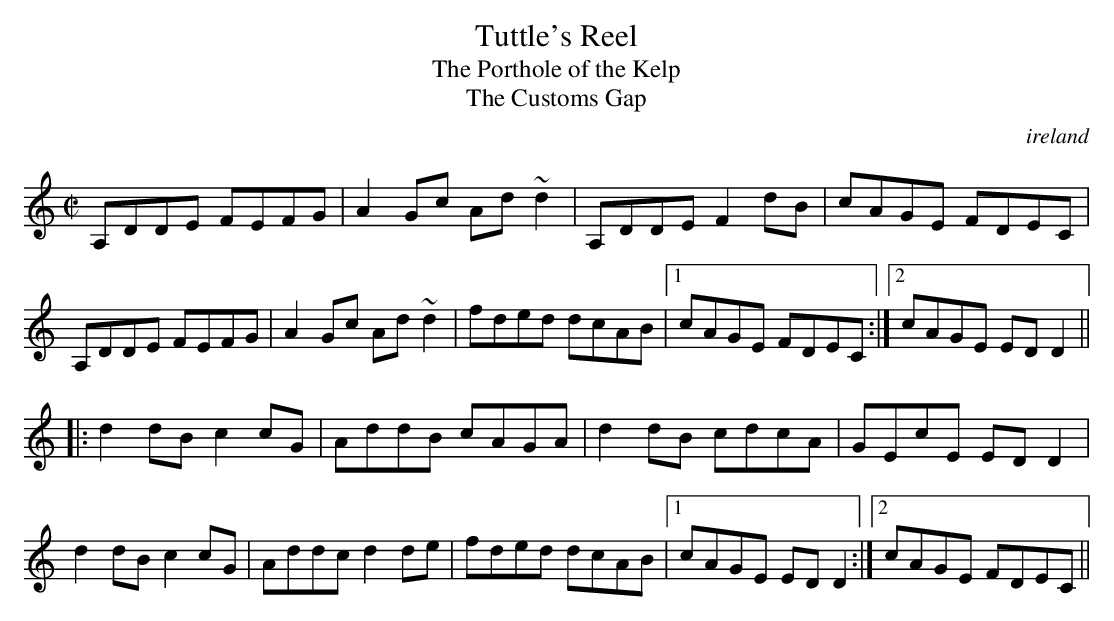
X:1
T:Tuttle's Reel
T:Porthole of the Kelp, The
T:Customs Gap, The
O:ireland
M:C|
K:Ddor
A,DDE FEFG|A2Gc Ad~d2|A,DDE F2dB|cAGE FDEC|
A,DDE FEFG|A2Gc Ad~d2|fded dcAB|1 cAGE FDEC:|2 cAGE EDD2||
|:d2dB c2cG|AddB cAGA|d2dB cdcA|GEcE EDD2|
d2dB c2cG|Addc d2de|fded dcAB|1 cAGE EDD2:|2 cAGE FDEC||
